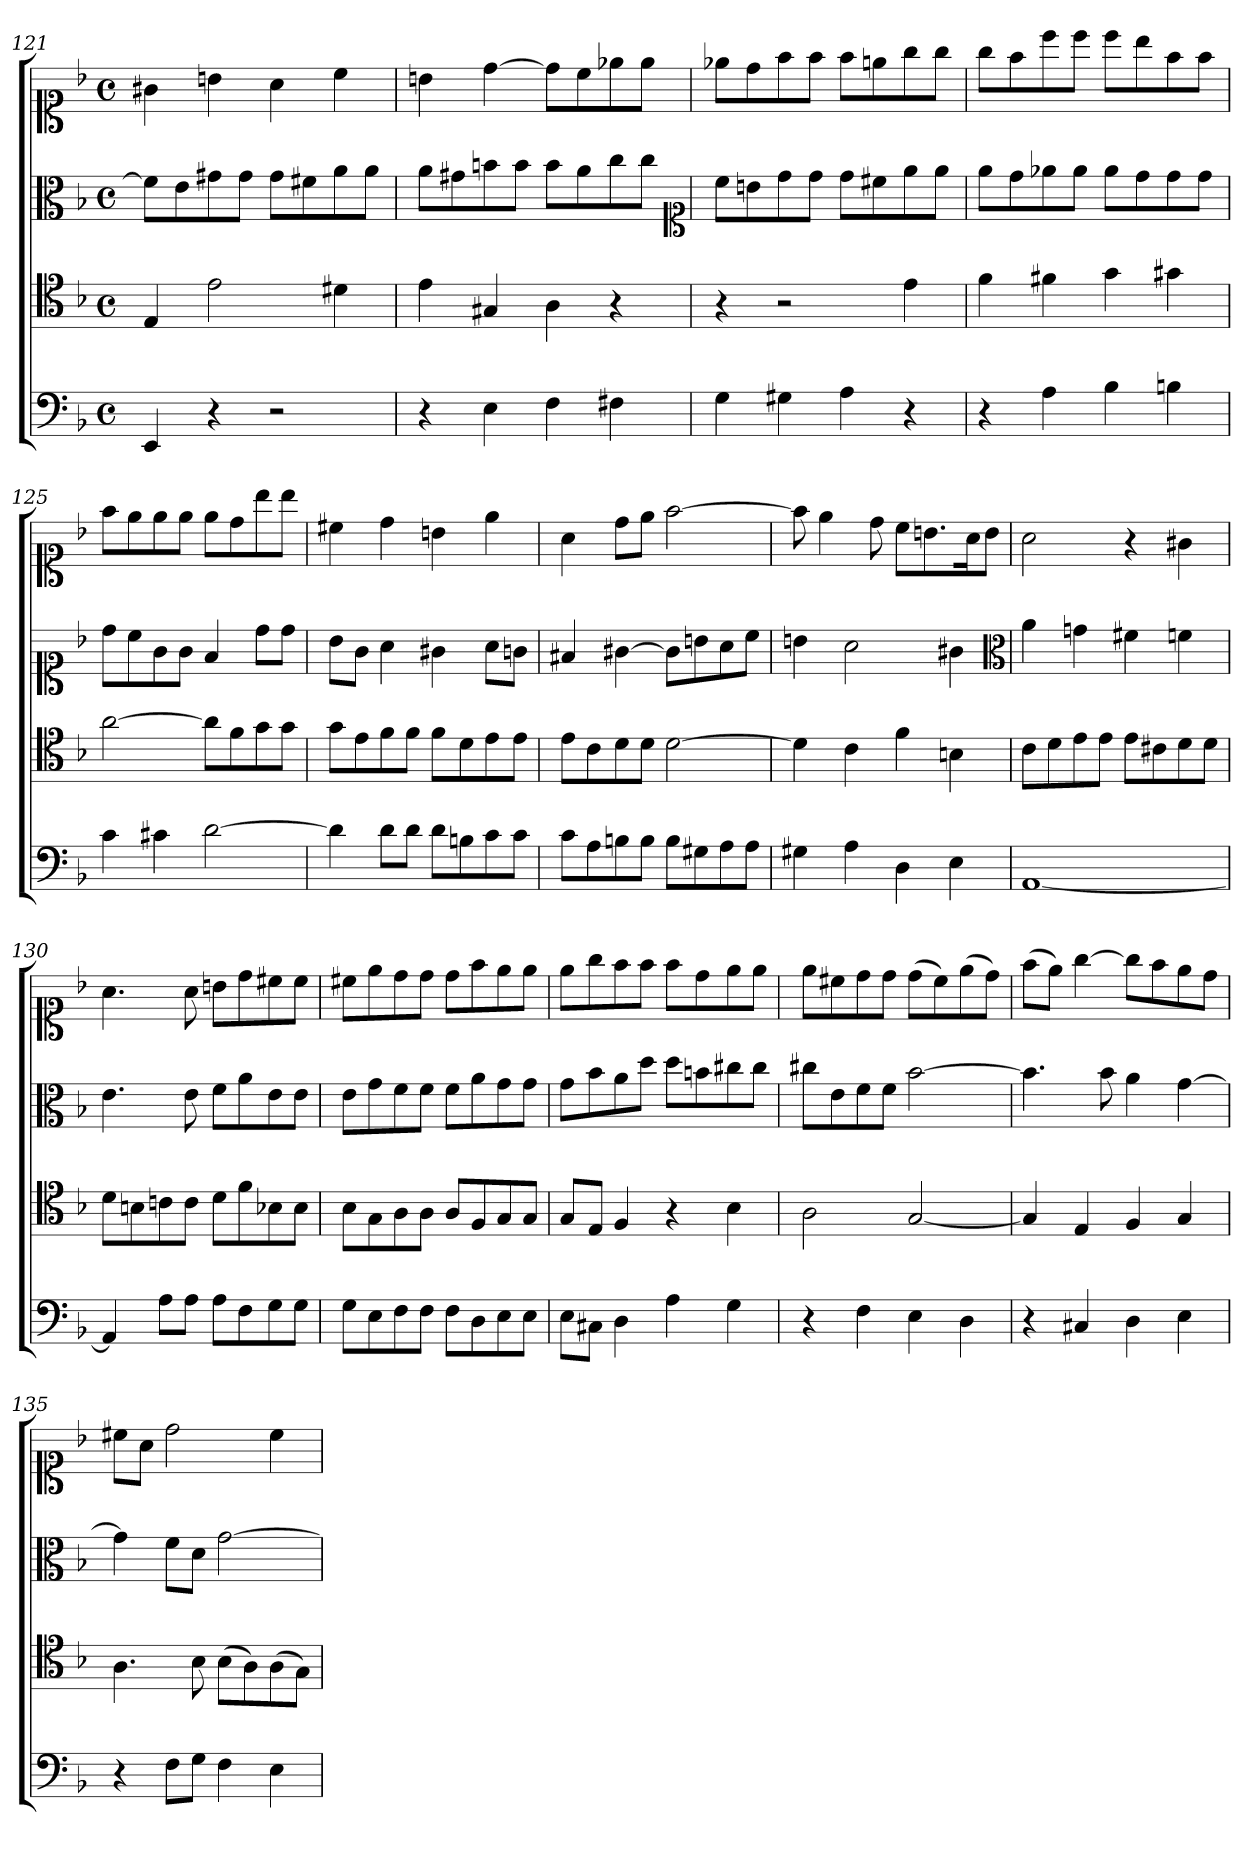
**kern	**kern	**kern	**kern
*part1	*part1	*part1	*part1
*staff4	*staff3	*staff2	*staff1
*clefF4	*clefC4	*clefC3	*clefC1
*k[b-]	*k[b-]	*k[b-]	*k[b-]
*d:	*d:	*d:	*d:
*M2/2	*M2/2	*M2/2	*M2/2
*met(c)	*met(c)	*met(c)	*met(c)
=121	=121	=121	=121
4EE	4E	8f#L]	4g#X
.	.	8e	.
4r	2e	8g#X	4bn
.	.	8g#J	.
2r	.	8g#L	4a
.	.	8f#X	.
.	4d#X	8a	4cc
.	.	8aJ	.
=122	=122	=122	=122
4r	4e	8aL	4bn
.	.	8g#X	.
4E	4G#X	8bn	[4dd
.	.	8bJ	.
4F	4A	8bL	8ddL]
.	.	8a	8cc
4F#X	4r	8cc	8ee-X
.	.	8ccJ	8ee-J
*	*	*clefC1	*
=123	=123	=123	=123
4G	4r	8ccL	8ee-XL
.	.	8bn	8dd
4G#X	2r	8dd	8ff
.	.	8ddJ	8ffJ
4A	.	8ddL	8ffL
.	.	8cc#X	8een
4r	4e	8ee	8gg
.	.	8eeJ	8ggJ
=124	=124	=124	=124
4r	4f	8eeL	8ggL
.	.	8dd	8ff
4A	4f#X	8ee-X	8ccc
.	.	8ee-J	8cccJ
4B-	4g	8ee-L	8cccL
.	.	8dd	8bb-
4Bn	4g#X	8dd	8ff
.	.	8ddJ	8ffJ
=125	=125	=125	=125
4c	[2a	8ddL	8ffL
.	.	8cc	8ee
4c#X	.	8g	8ee
.	.	8gJ	8eeJ
[2d	8aL]	4f	8eeL
.	8f	.	8dd
.	8g	8ddL	8bb-
.	8gJ	8ddJ	8bb-J
=126	=126	=126	=126
4d]	8gL	8b-L	4cc#X
.	8e	8gJ	.
8dL	8f	4a	4dd
8dJ	8fJ	.	.
8dL	8fL	4g#X	4bn
8Bn	8d	.	.
8c	8e	8aL	4ee
8cJ	8eJ	8gnJ	.
=127	=127	=127	=127
8cL	8eL	4f#X	4a
8A	8c	.	.
8Bn	8d	[4g#X	8ddL
8BJ	8dJ	.	8eeJ
8BL	[2d	8g#L]	[2ff
8G#X	.	8bn	.
8A	.	8a	.
8AJ	.	8ccJ	.
=128	=128	=128	=128
4G#X	4d]	4bn	8ff]
.	.	.	4ee
4A	4c	2a	.
.	.	.	8dd
4D	4f	.	8ccL
.	.	.	8.bn
4E	4Bn	4g#X	.
.	.	.	16aK
.	.	.	8bJ
*	*	*clefC3	*
=129	=129	=129	=129
[1AA	8cL	4a	2a
.	8d	.	.
.	8e	4gn	.
.	8eJ	.	.
.	8eL	4f#X	4r
.	8c#X	.	.
.	8d	4fn	4g#X
.	8dJ	.	.
=130	=130	=130	=130
4AA]	8dL	4.e	4.a
.	8Bn	.	.
8AL	8cn	.	.
8AJ	8cJ	8e	8a
8AL	8dL	8fL	8bnL
8F	8f	8a	8dd
8G	8B-X	8e	8cc#X
8GJ	8B-J	8eJ	8cc#J
=131	=131	=131	=131
8GL	8B-L	8eL	8cc#XL
8E	8G	8g	8ee
8F	8A	8f	8dd
8FJ	8AJ	8fJ	8ddJ
8FL	8AL	8fL	8ddL
8D	8F	8a	8ff
8E	8G	8g	8ee
8EJ	8GJ	8gJ	8eeJ
=132	=132	=132	=132
8EL	8GL	8gL	8eeL
8C#XJ	8EJ	8b-	8gg
4D	4F	8a	8ff
.	.	8ddJ	8ffJ
4A	4r	8ddL	8ffL
.	.	8bn	8dd
4G	4B-	8cc#X	8ee
.	.	8cc#J	8eeJ
=133	=133	=133	=133
4r	2A	8cc#XL	8eeL
.	.	8e	8cc#X
4F	.	8f	8dd
.	.	8fJ	8ddJ
4E	[2G	[2b-	(8ddL
.	.	.	8cc#)
4D	.	.	(8ee
.	.	.	8ddJ)
=134	=134	=134	=134
4r	4G]	4.b-]	(8ffL
.	.	.	8eeJ)
4C#X	4E	.	[4gg
.	.	8b-	.
4D	4F	4a	8ggL]
.	.	.	8ff
4E	4G	[4g	8ee
.	.	.	8ddJ
=135	=135	=135	=135
4r	4.A	4g]	8cc#XL
.	.	.	8aJ
8FL	.	8fL	2dd
8GJ	8B-	8dJ	.
4F	(8B-L	[2g	.
.	8A)	.	.
4E	(8A	.	4cc#
.	8GJ)	.	.
=	=	=	=
*-	*-	*-	*-
